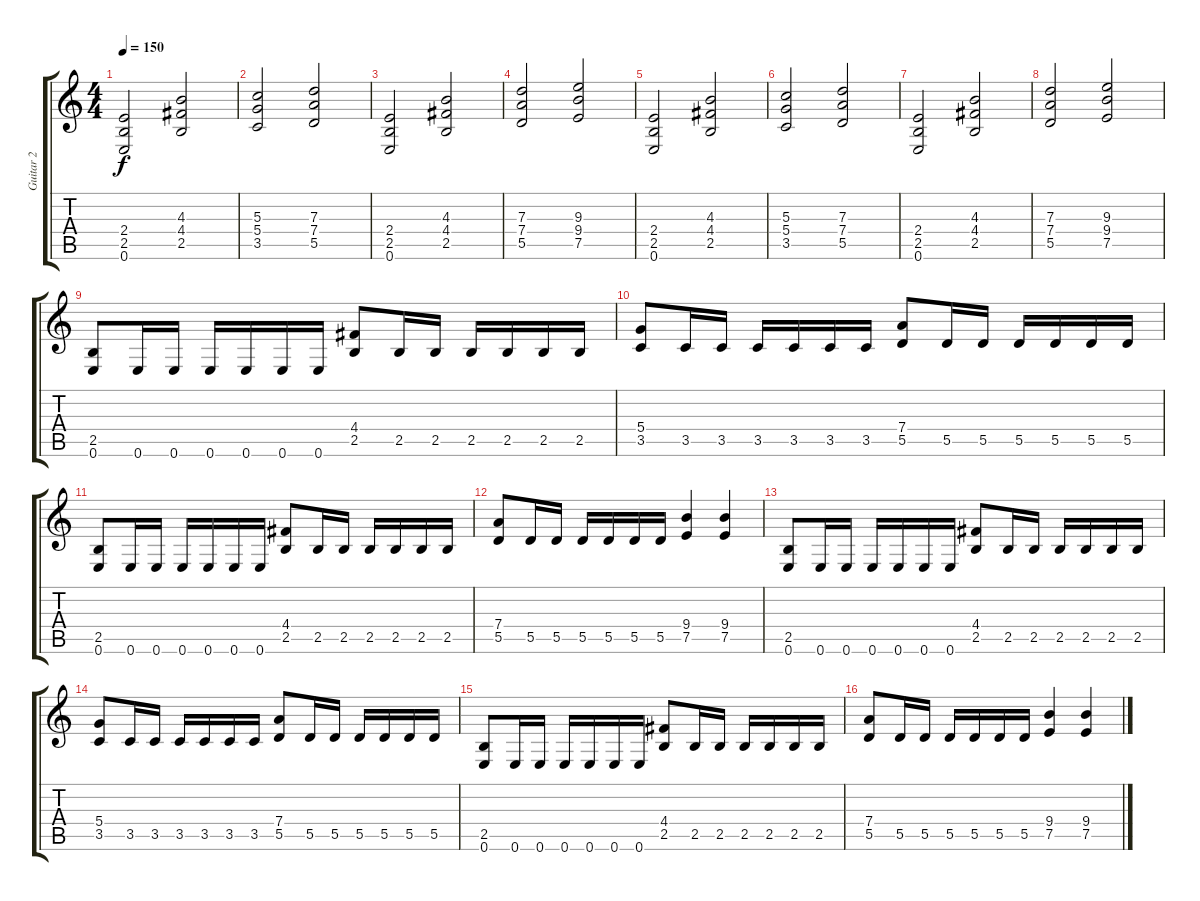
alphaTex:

\track ("Guitar 2" "Guitar 2") {instrument distortionguitar}
\staff {score tabs}
\tuning (E4 B3 G3 D3 A2 E2) {hide}
\ts (4 4)
\tempo 150
\clef g2
\ks c
(2.4 2.5 0.6).2{dy f} (4.3 4.4 2.5).2 |
(5.3 5.4 3.5).2 (7.3 7.4 5.5).2 |
(2.4 2.5 0.6).2 (4.3 4.4 2.5).2 |
(7.3 7.4 5.5).2 (9.3 9.4 7.5).2 |
(2.4 2.5 0.6).2 (4.3 4.4 2.5).2 |
(5.3 5.4 3.5).2 (7.3 7.4 5.5).2 |
(2.4 2.5 0.6).2 (4.3 4.4 2.5).2 |
(7.3 7.4 5.5).2 (9.3 9.4 7.5).2 |
(2.5 0.6).8 0.6.16 0.6.16 0.6.16 0.6.16 0.6.16 0.6.16 (4.4 2.5).8 2.5.16 2.5.16 2.5.16 2.5.16 2.5.16 2.5.16 |
(5.4 3.5).8 3.5.16 3.5.16 3.5.16 3.5.16 3.5.16 3.5.16 (7.4 5.5).8 5.5.16 5.5.16 5.5.16 5.5.16 5.5.16 5.5.16 |
(2.5 0.6).8 0.6.16 0.6.16 0.6.16 0.6.16 0.6.16 0.6.16 (4.4 2.5).8 2.5.16 2.5.16 2.5.16 2.5.16 2.5.16 2.5.16 |
(7.4 5.5).8 5.5.16 5.5.16 5.5.16 5.5.16 5.5.16 5.5.16 (9.4 7.5).4 (9.4 7.5).4 |
(2.5 0.6).8 0.6.16 0.6.16 0.6.16 0.6.16 0.6.16 0.6.16 (4.4 2.5).8 2.5.16 2.5.16 2.5.16 2.5.16 2.5.16 2.5.16 |
(5.4 3.5).8 3.5.16 3.5.16 3.5.16 3.5.16 3.5.16 3.5.16 (7.4 5.5).8 5.5.16 5.5.16 5.5.16 5.5.16 5.5.16 5.5.16 |
(2.5 0.6).8 0.6.16 0.6.16 0.6.16 0.6.16 0.6.16 0.6.16 (4.4 2.5).8 2.5.16 2.5.16 2.5.16 2.5.16 2.5.16 2.5.16 |
(7.4 5.5).8 5.5.16 5.5.16 5.5.16 5.5.16 5.5.16 5.5.16 (9.4 7.5).4 (9.4 7.5).4
